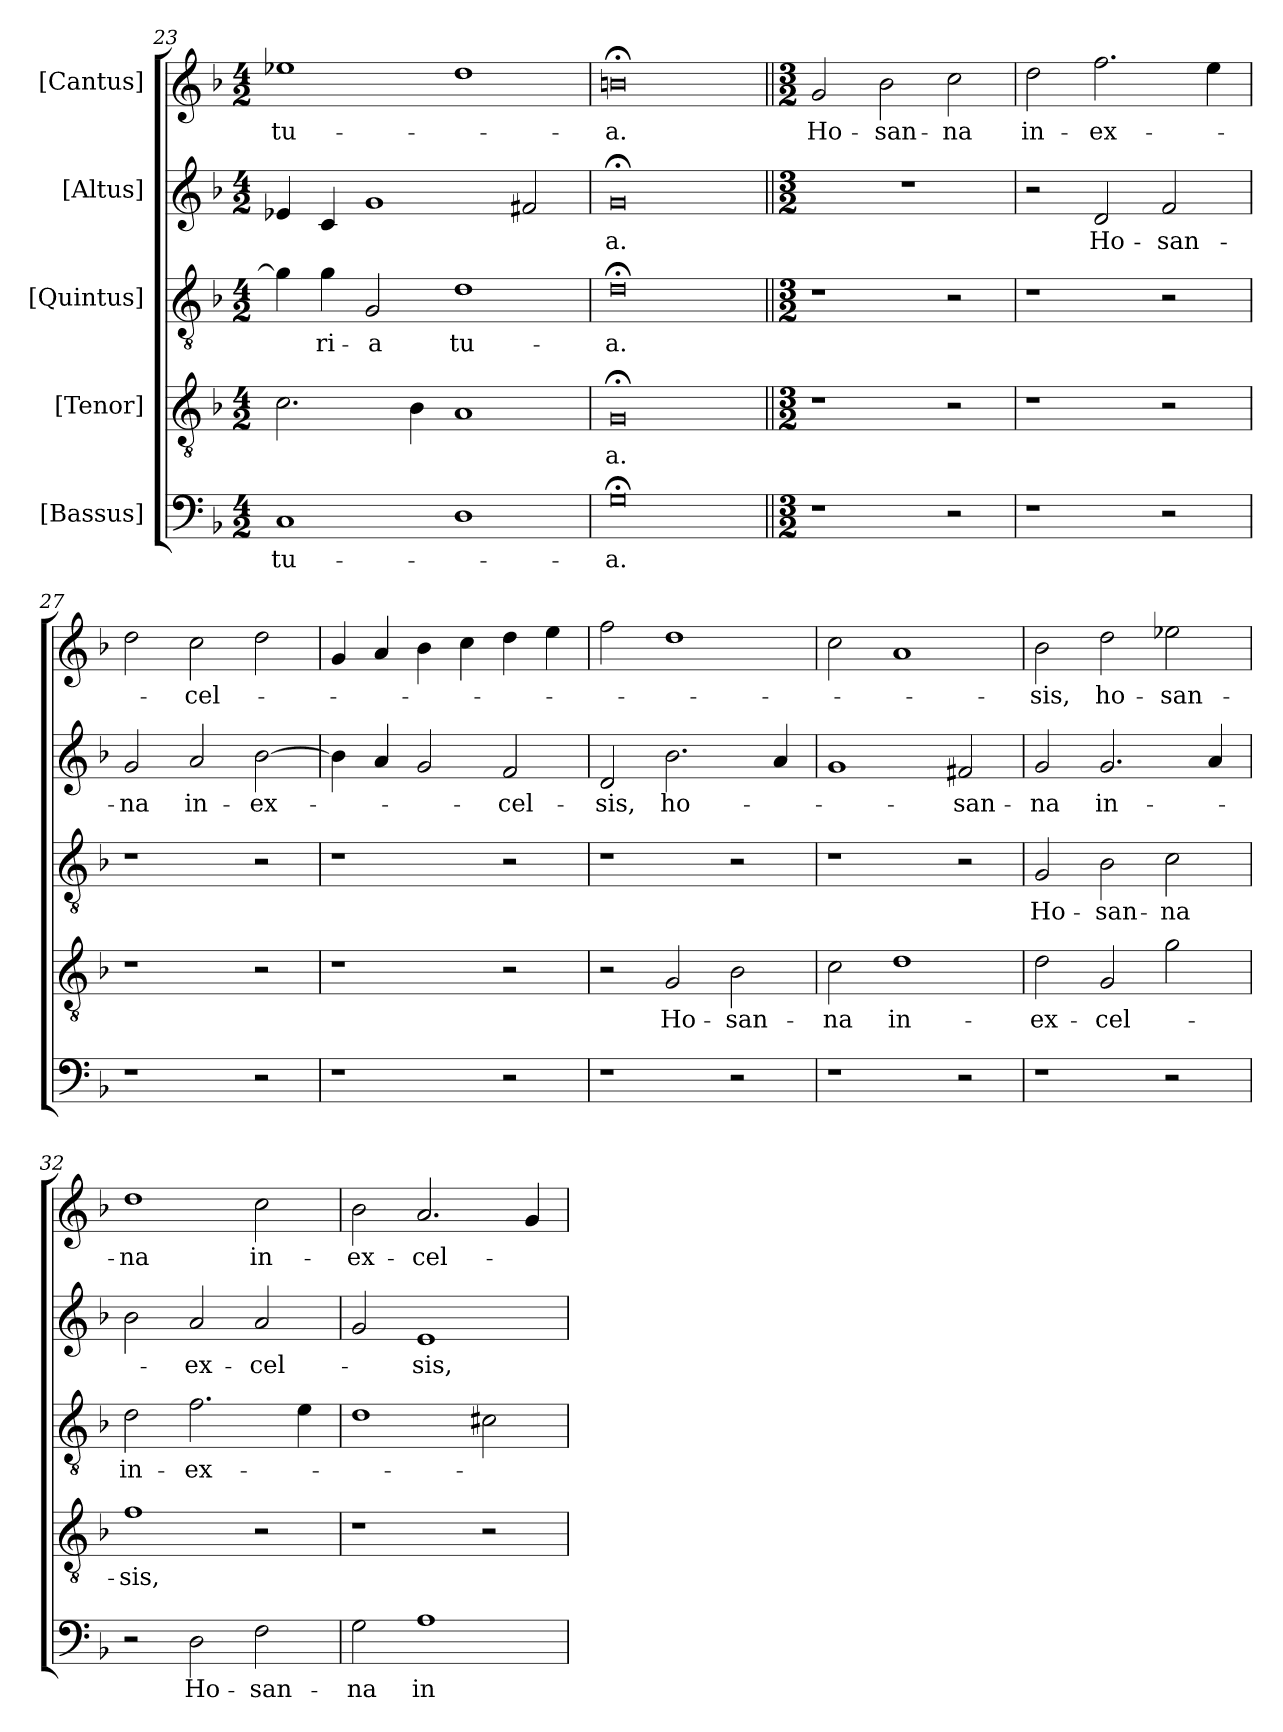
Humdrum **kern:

**kern	**text	**kern	**text	**kern	**text	**kern	**text	**kern	**text
*part5	*part5	*part4	*part4	*part3	*part3	*part2	*part2	*part1	*part1
*staff5	*staff5	*staff4	*staff4	*staff3	*staff3	*staff2	*staff2	*staff1	*staff1
*I"[Bassus]	*	*I"[Tenor]	*	*I"[Quintus]	*	*I"[Altus]	*	*I"[Cantus]	*
*clefF4	*	*clefGv2	*	*clefGv2	*	*clefG2	*	*clefG2	*
*k[b-]	*	*k[b-]	*	*k[b-]	*	*k[b-]	*	*k[b-]	*
*M4/2	*	*M4/2	*	*M4/2	*	*M4/2	*	*M4/2	*
=23	=23	=23	=23	=23	=23	=23	=23	=23	=23
1C/	tu-	2.c\	.	4g\]	.	4e-X/	.	1ee-X\	tu-
.	.	.	.	4g\	-ri-	4c/	.	.	.
.	.	.	.	2G/	-a	1g/	.	.	.
.	.	4B-\	.	.	.	.	.	.	.
1D\	.	1A/	.	1d\	tu-	.	.	1dd\	.
.	.	.	.	.	.	2f#X/	.	.	.
=24	=24	=24	=24	=24	=24	=24	=24	=24	=24
0G;<\	-a.	0G;</	-a.	0d;<\	-a.	0g;</	-a.	0bn;<\	-a.
=25||	=25||	=25||	=25||	=25||	=25||	=25||	=25||	=25||	=25||
*M3/2	*	*M3/2	*	*M3/2	*	*M3/2	*	*M3/2	*
1r	.	1r	.	1r	.	1.r	.	2g/	Ho-
.	.	.	.	.	.	.	.	2b-\	-san-
2r	.	2r	.	2r	.	.	.	2cc\	-na
=26	=26	=26	=26	=26	=26	=26	=26	=26	=26
1r	.	1r	.	1r	.	2r	.	2dd\	in-
.	.	.	.	.	.	2d/	Ho-	2.ff\	ex-
2r	.	2r	.	2r	.	2f/	-san-	.	.
.	.	.	.	.	.	.	.	4ee\	.
=27	=27	=27	=27	=27	=27	=27	=27	=27	=27
1r	.	1r	.	1r	.	2g/	-na	2dd\	.
.	.	.	.	.	.	2a/	in-	2cc\	-cel-
2r	.	2r	.	2r	.	[2b-\	ex-	2dd\	.
=28	=28	=28	=28	=28	=28	=28	=28	=28	=28
1r	.	1r	.	1r	.	4b-\]	.	4g/	.
.	.	.	.	.	.	4a/	.	4a/	.
.	.	.	.	.	.	2g/	.	4b-\	.
.	.	.	.	.	.	.	.	4cc\	.
2r	.	2r	.	2r	.	2f/	-cel-	4dd\	.
.	.	.	.	.	.	.	.	4ee\	.
=29	=29	=29	=29	=29	=29	=29	=29	=29	=29
1r	.	2r	.	1r	.	2d/	-sis,	2ff\	.
.	.	2G/	Ho-	.	.	2.b-\	ho-	1dd\	.
2r	.	2B-\	-san-	2r	.	.	.	.	.
.	.	.	.	.	.	4a/	.	.	.
=30	=30	=30	=30	=30	=30	=30	=30	=30	=30
1r	.	2c\	-na	1r	.	1g/	.	2cc\	.
.	.	1d\	in-	.	.	.	.	1a/	.
2r	.	.	.	2r	.	2f#X/	-san-	.	.
=31	=31	=31	=31	=31	=31	=31	=31	=31	=31
1r	.	2d\	ex-	2G/	Ho-	2g/	-na	2b-\	-sis,
.	.	2G/	-cel-	2B-\	-san-	2.g/	in-	2dd\	ho-
2r	.	2g\	.	2c\	-na	.	.	2ee-X\	-san-
.	.	.	.	.	.	4a/	.	.	.
=32	=32	=32	=32	=32	=32	=32	=32	=32	=32
2r	.	1f\	-sis,	2d\	in-	2b-\	.	1dd\	-na
2D\	Ho-	.	.	2.f\	ex-	2a/	ex-	.	.
2F\	-san-	2r	.	.	.	2a/	-cel-	2cc\	in-
.	.	.	.	4e\	.	.	.	.	.
=33	=33	=33	=33	=33	=33	=33	=33	=33	=33
2G\	-na	1r	.	1d\	.	2g/	.	2b-\	ex-
1A\	in-	.	.	.	.	1e/	-sis,	2.a/	-cel-
.	.	2r	.	2c#X\	.	.	.	.	.
.	.	.	.	.	.	.	.	4g/	.
=	=	=	=	=	=	=	=	=	=
*-	*-	*-	*-	*-	*-	*-	*-	*-	*-
